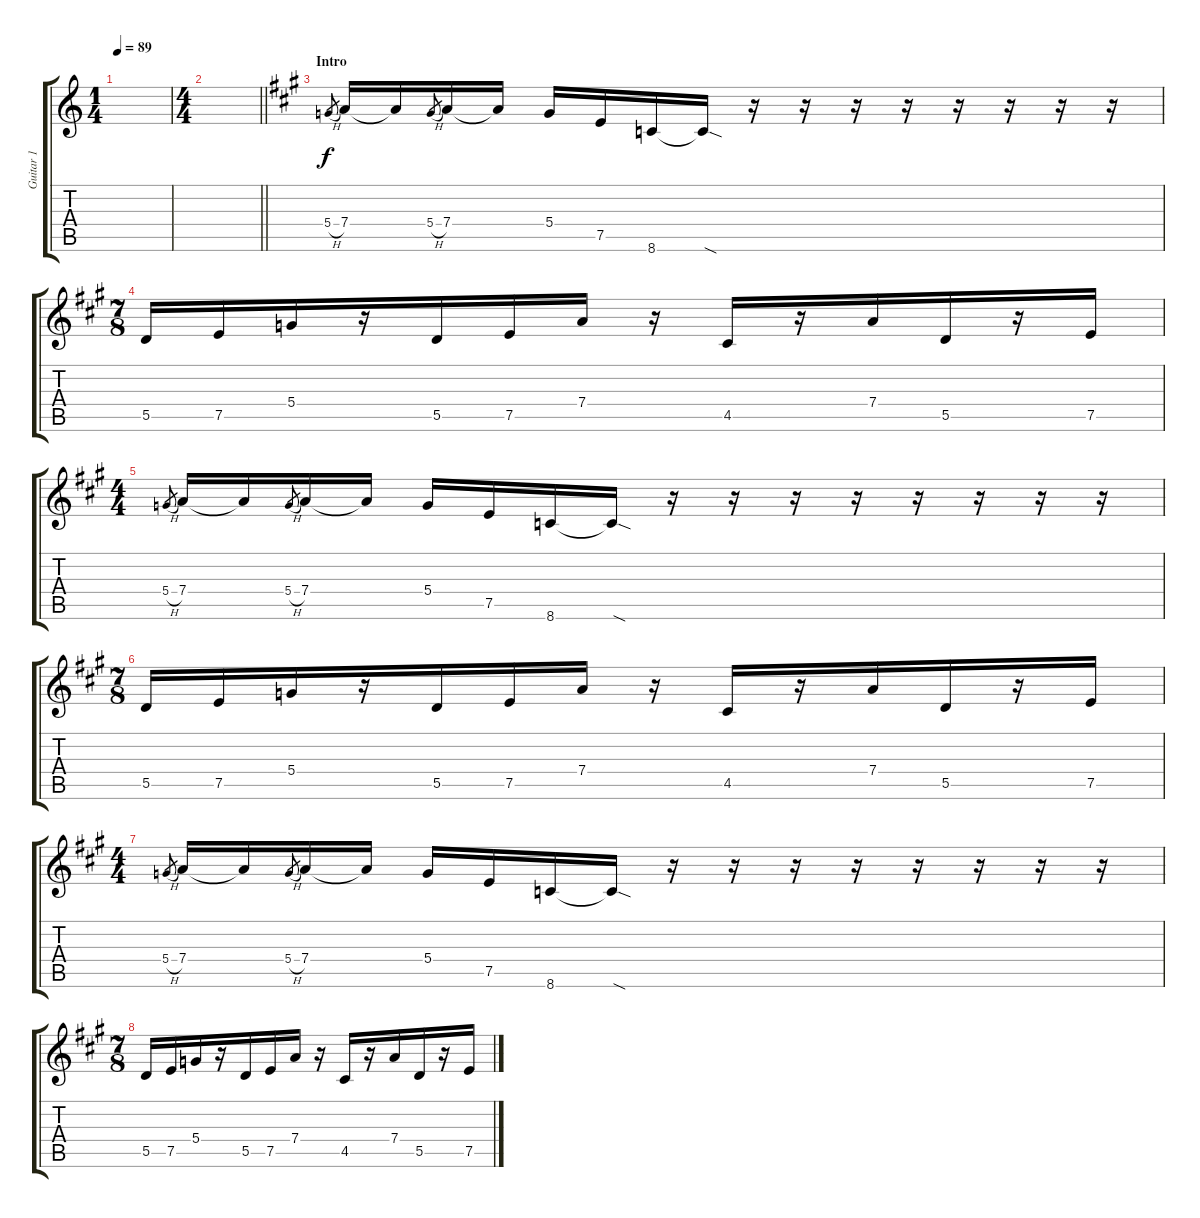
\track ("Guitar 1" "Guitar 1") {instrument distortionguitar}
\staff {score tabs}
\tuning (E4 B3 G3 D3 A2 E2) {hide}
\ts (1 4)
\tempo 89
\clef g2
\ks c
|
\ts (4 4)
\barLineRight lightlight
|
\section ("" "Intro")
\ks a
5.4{h}.8{gr} 7.4.16 7.4{t}.16 5.4{h}.8{gr} 7.4.16 7.4{t}.16 5.4.16 7.5.16 8.6.16 8.6{sod t}.16 r.16 r.16 r.16 r.16 r.16 r.16 r.16 r.16 |
\ts (7 8)
5.5.16 7.5.16 5.4.16 r.16 5.5.16 7.5.16 7.4.16 r.16 4.5.16 r.16 7.4.16 5.5.16 r.16 7.5.16 |
\ts (4 4)
5.4{h}.8{gr} 7.4.16 7.4{t}.16 5.4{h}.8{gr} 7.4.16 7.4{t}.16 5.4.16 7.5.16 8.6.16 8.6{sod t}.16 r.16 r.16 r.16 r.16 r.16 r.16 r.16 r.16 |
\ts (7 8)
5.5.16 7.5.16 5.4.16 r.16 5.5.16 7.5.16 7.4.16 r.16 4.5.16 r.16 7.4.16 5.5.16 r.16 7.5.16 |
\ts (4 4)
5.4{h}.8{gr} 7.4.16 7.4{t}.16 5.4{h}.8{gr} 7.4.16 7.4{t}.16 5.4.16 7.5.16 8.6.16 8.6{sod t}.16 r.16 r.16 r.16 r.16 r.16 r.16 r.16 r.16 |
\ts (7 8)
5.5.16 7.5.16 5.4.16 r.16 5.5.16 7.5.16 7.4.16 r.16 4.5.16 r.16 7.4.16 5.5.16 r.16 7.5.16
